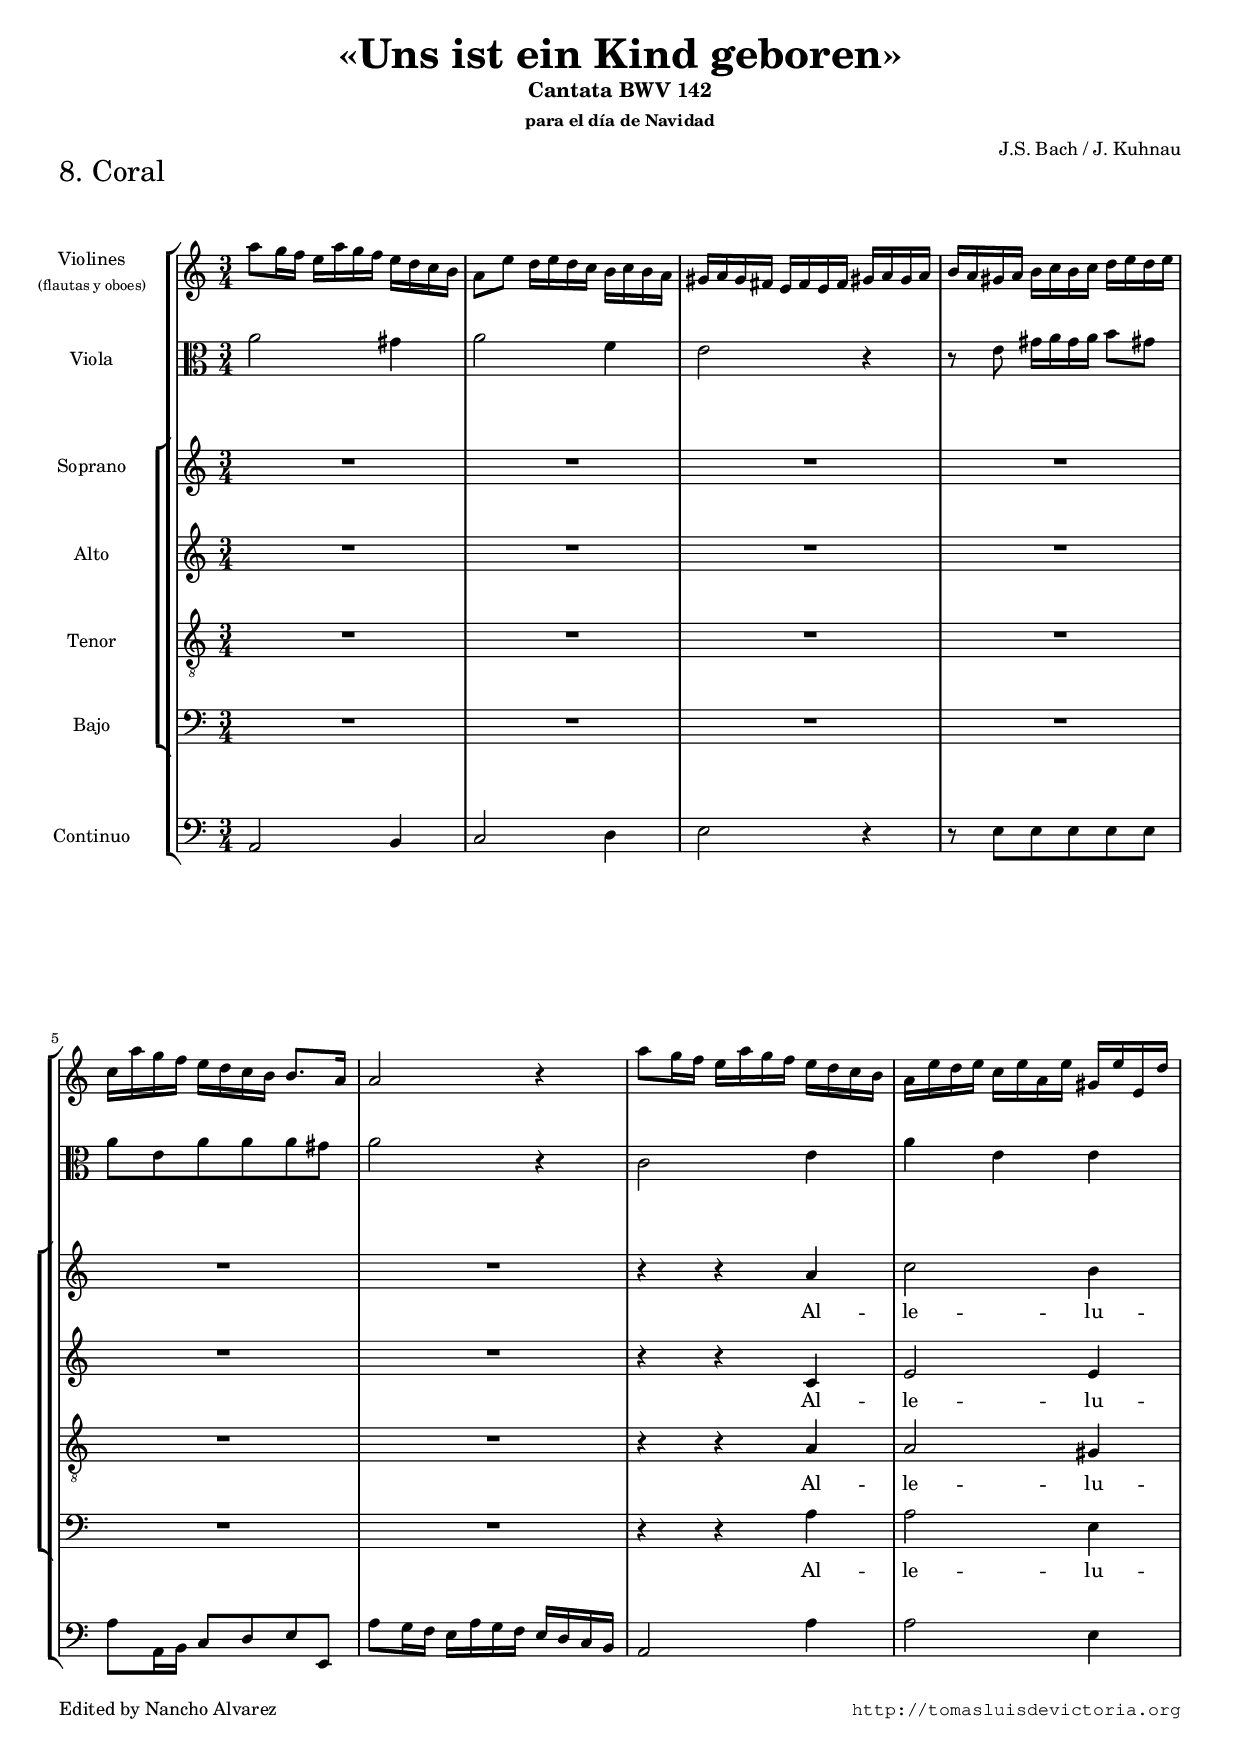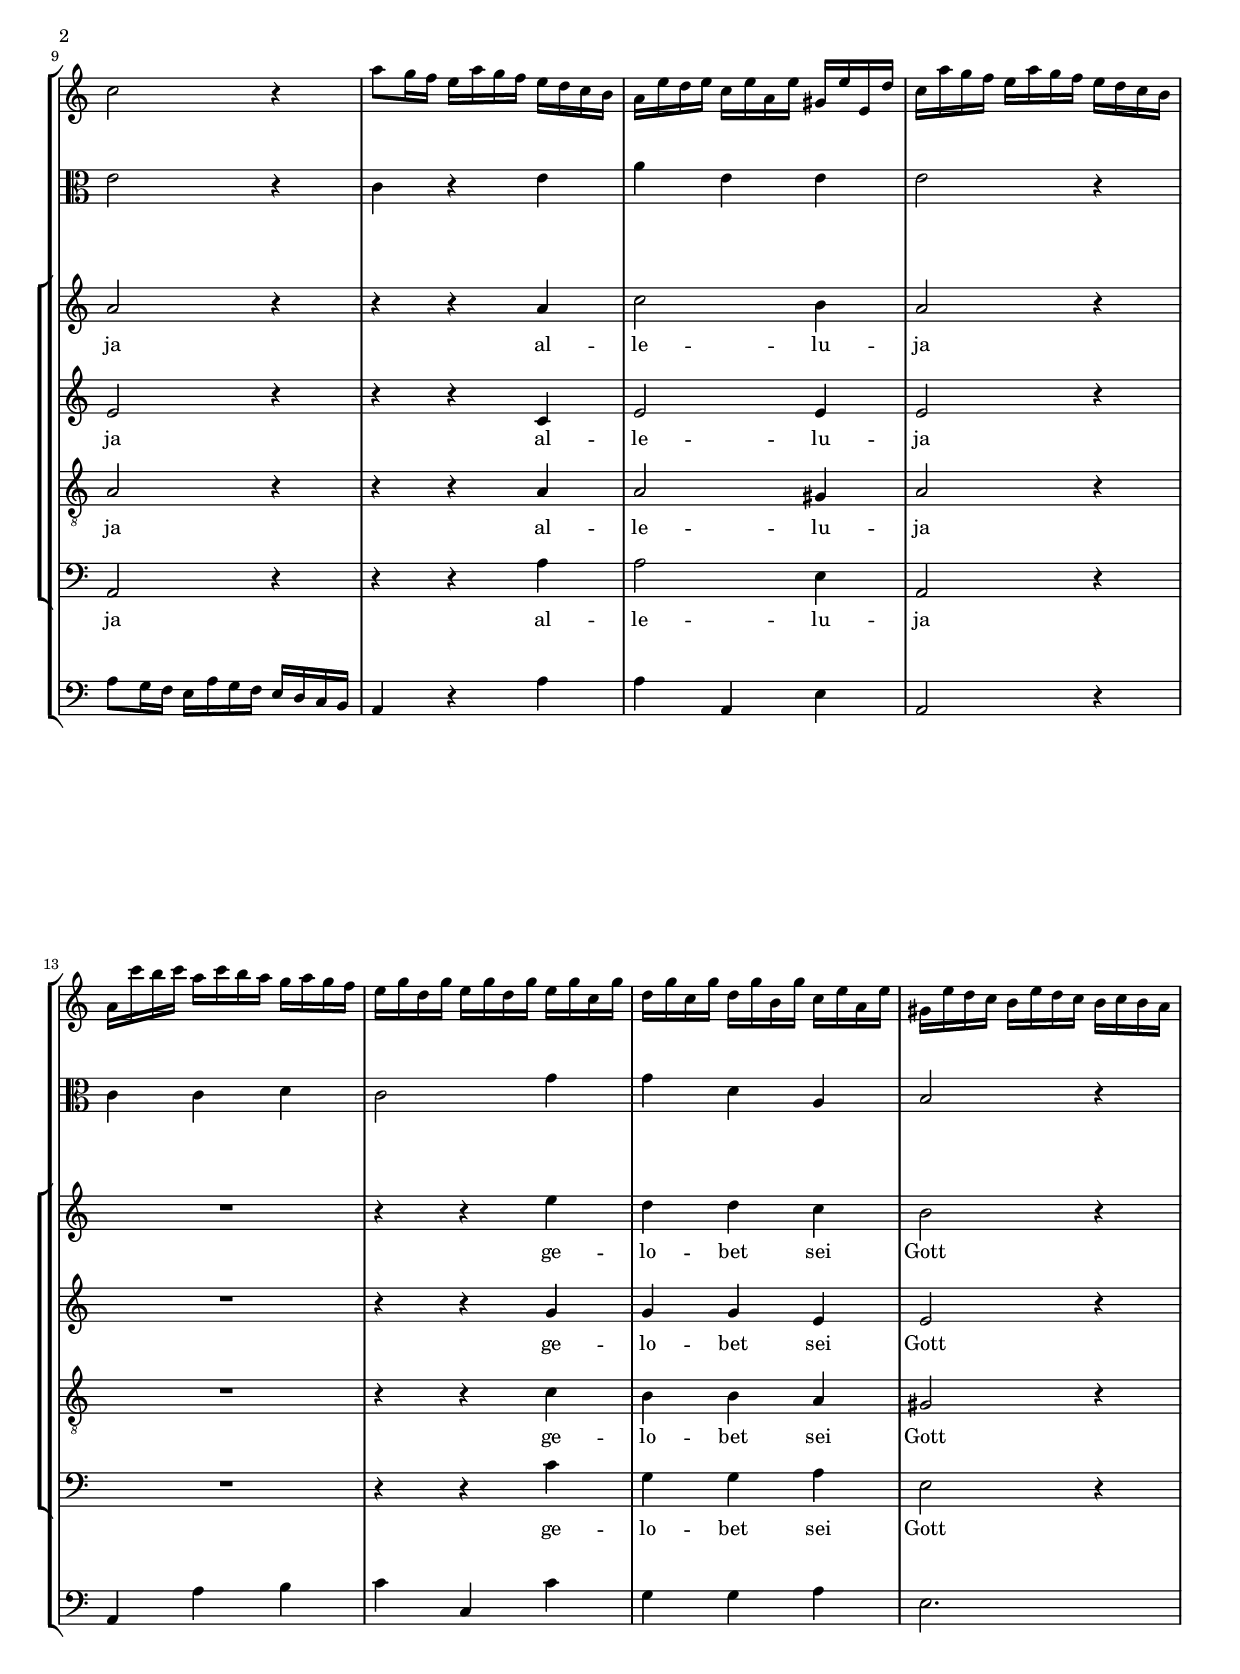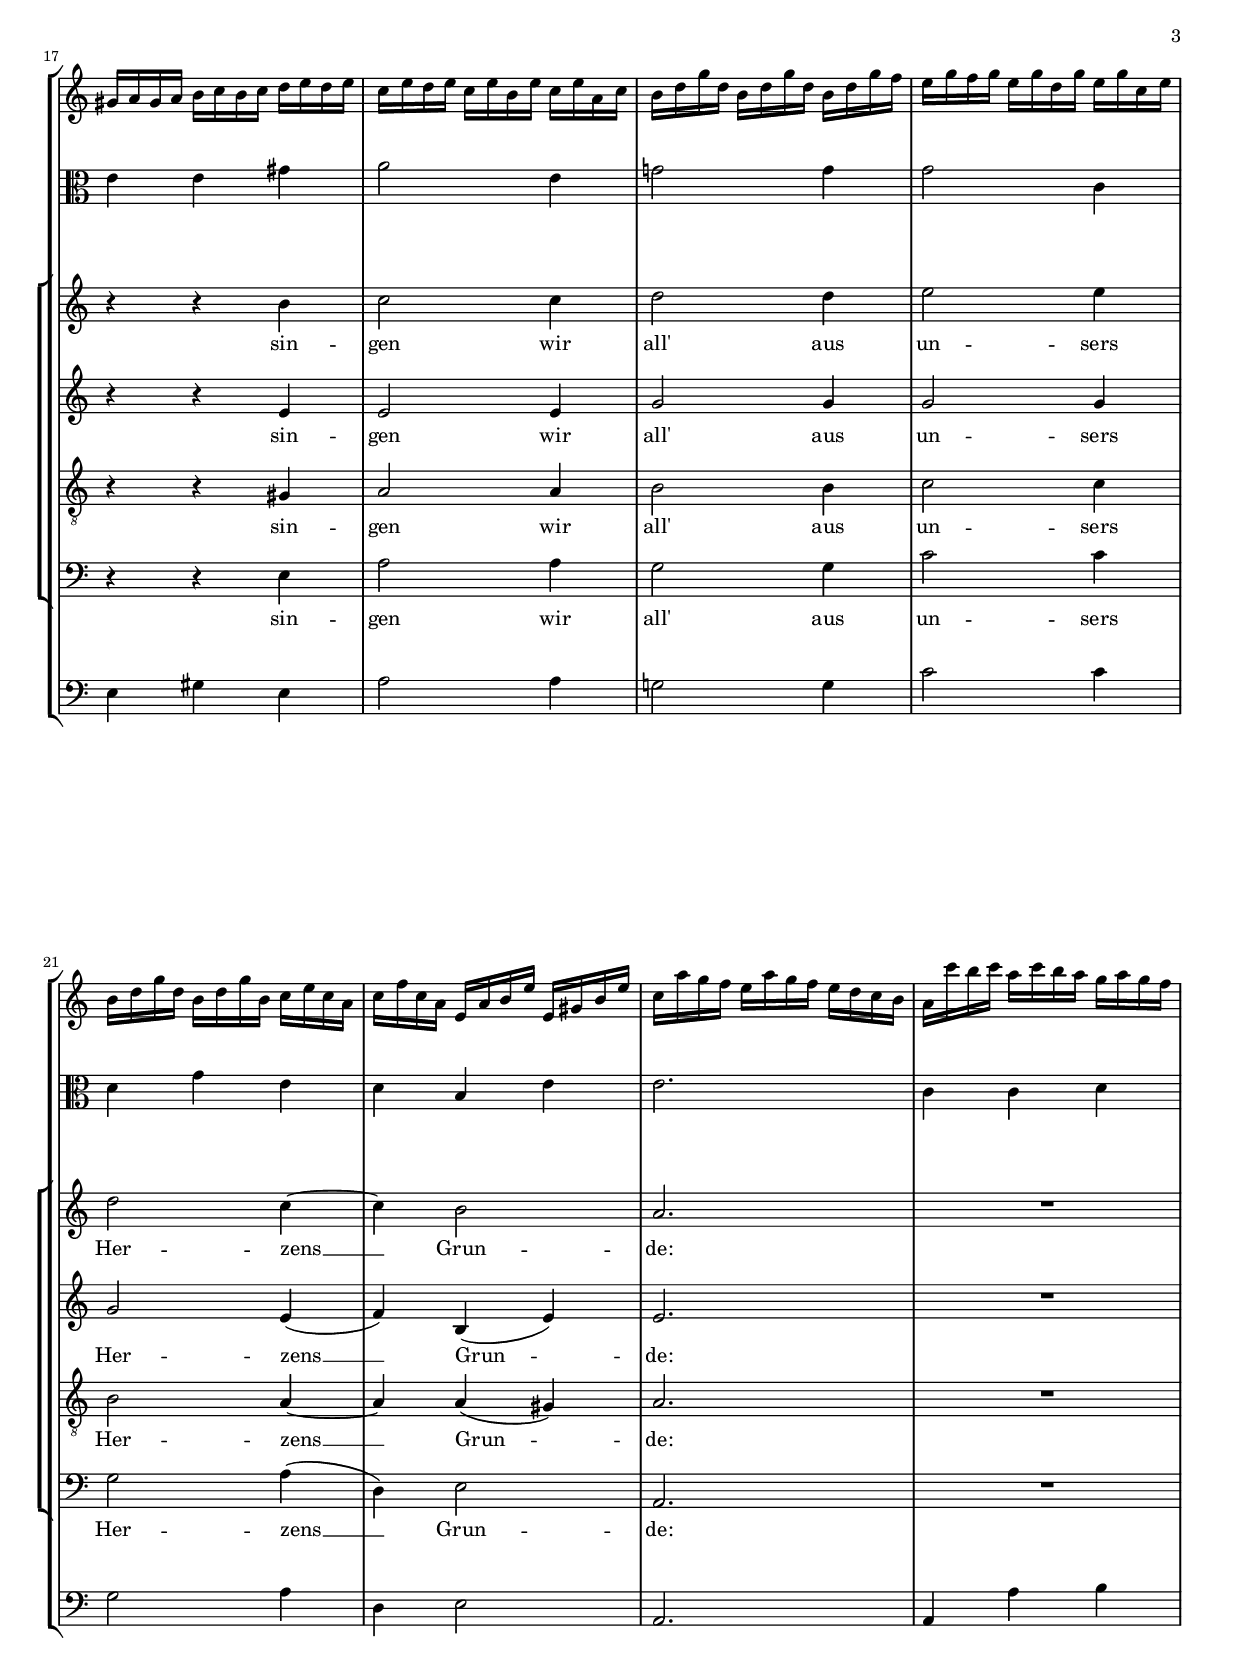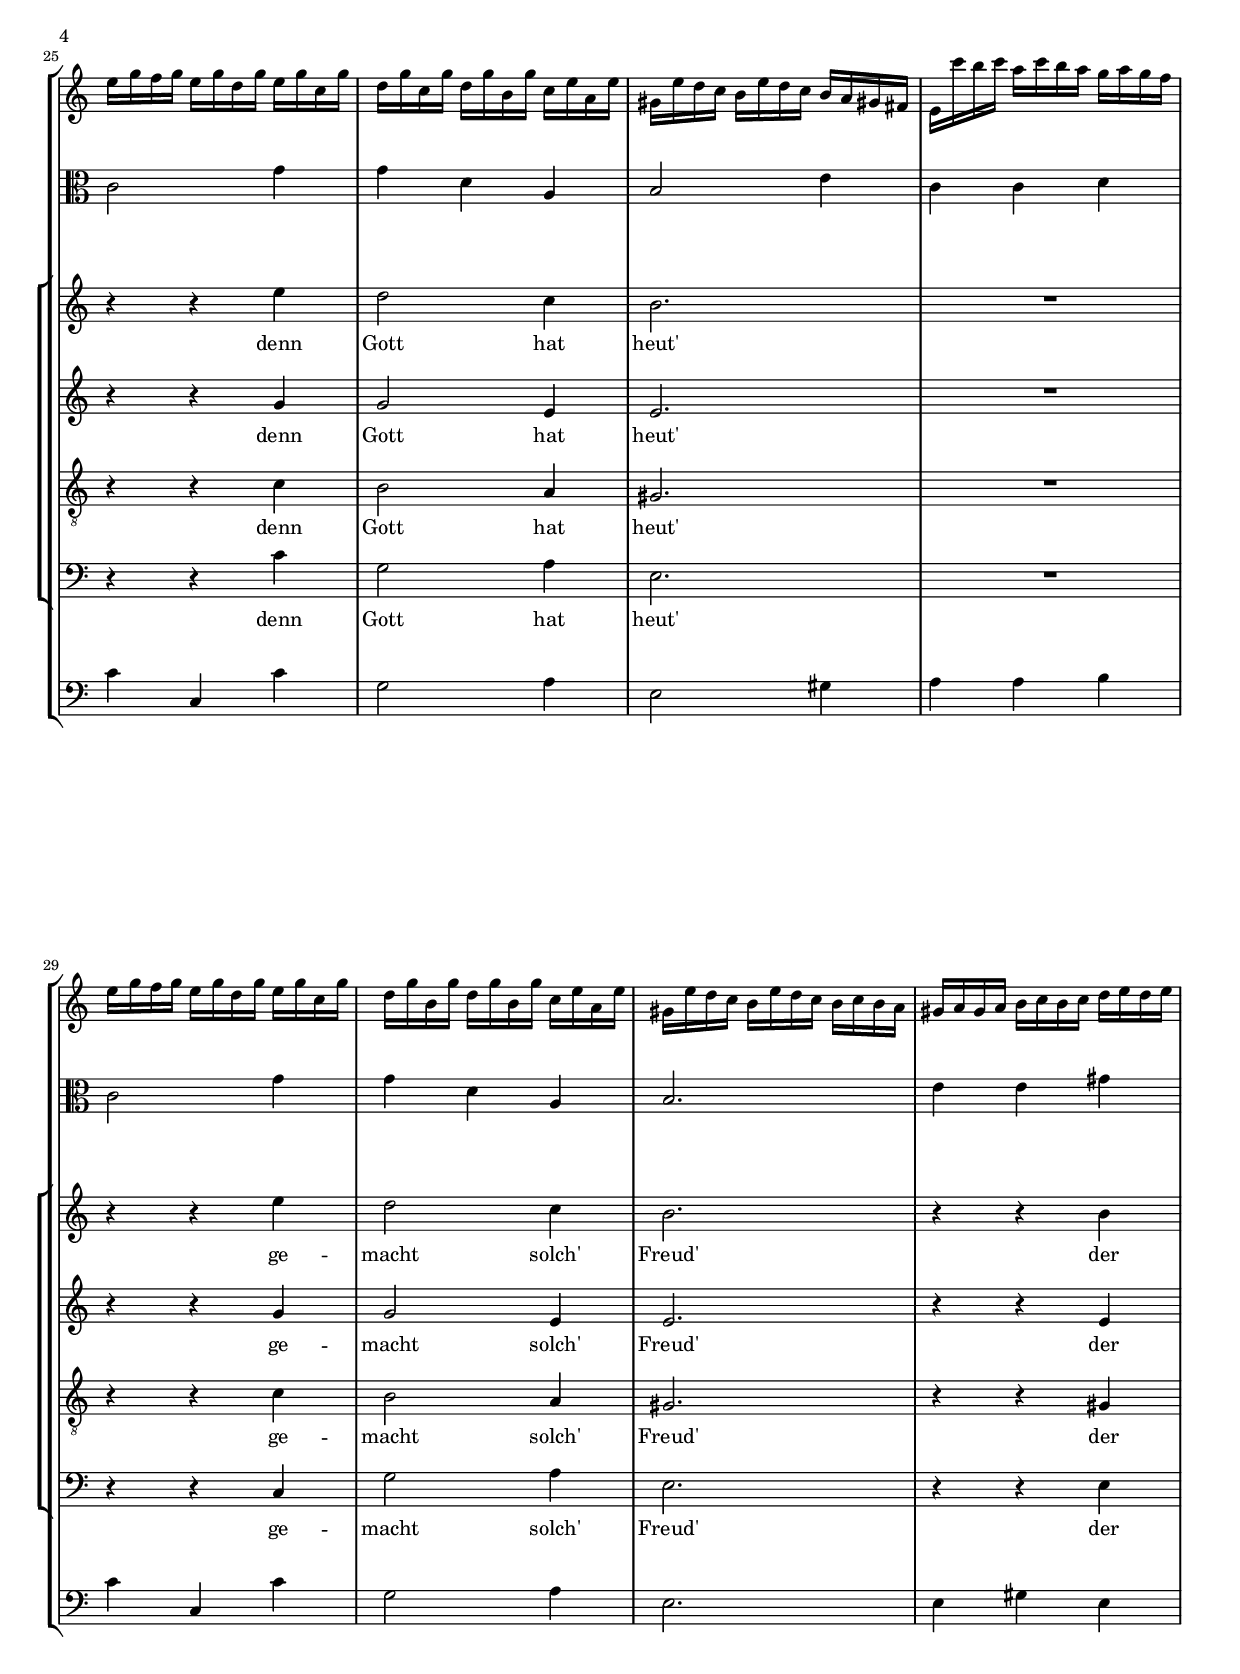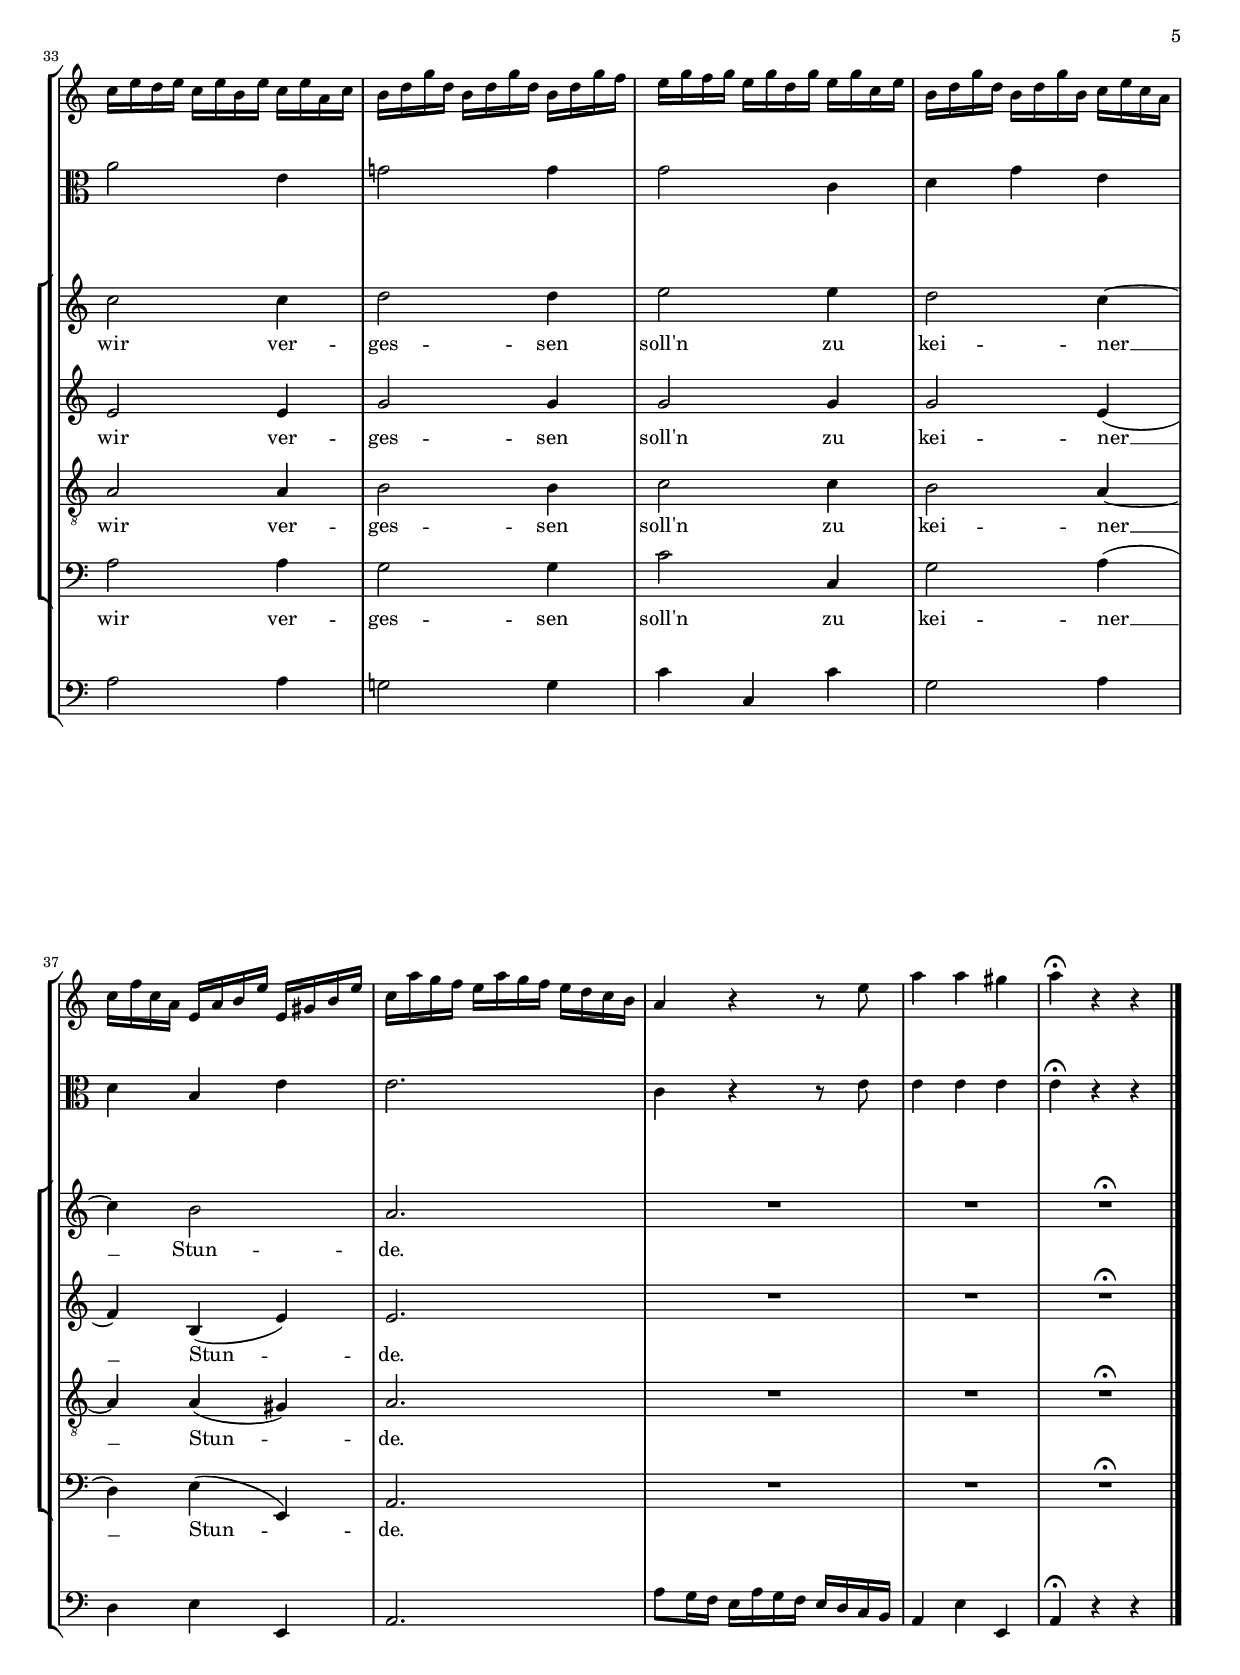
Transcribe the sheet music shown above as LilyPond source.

\version "2.11.34"

#(set-default-paper-size "a4")
#(set-global-staff-size 16)
#(ly:set-option 'point-and-click #f)
%nomobile

ss=\once \set suggestAccidentals = ##t


\header {
	subtitle=\markup{"Cantata BWV 142"}
        title=\markup{\bigger \bigger \bigger "«Uns ist ein Kind geboren»" }
        subsubtitle="para el día de Navidad"
        piece=\markup{\bigger \bigger \bigger \bigger "8. Coral"}
        composer="J.S. Bach / J. Kuhnau"
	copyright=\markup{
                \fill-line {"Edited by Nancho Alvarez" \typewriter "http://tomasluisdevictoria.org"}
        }
%       tagline=""

}

global={\key a \minor \time 3/4 \skip 1*3/4*41 \bar "|." }


cantus={
	R1*3/4*6
	r4 r a' |
	c''2 b'4 |
	a'2 r4 |
%10
	r r a' |
	c''2 b'4 |
	a'2 r4 |
	R1*3/4 |
	r4 r e'' |
%15
	d'' d'' c'' |
	b'2 r4 |
	r r b' |
	c''2 c''4 |
	d''2 d''4 |
%20
	e''2 e''4 |
	d''2 c''4 ~ |
	c'' b'2 |
	a'2. |
	R1*3/4 |
%25
	r4 r e'' |
	d''2 c''4 |
	b'2. |
	R1*3/4 |
	r4 r e'' |
%30
	d''2 c''4 |
	b'2. |
	r4 r b' |
	c''2 c''4 |
	d''2 d''4 |
%35
	e''2 e''4 |
	d''2 c''4 ~ |
	c'' b'2 |
	a'2.
	R1*3/4*2
	R2.^\markup{\musicglyph #"scripts.ufermata"} 
}

altus={
	R1*3/4*6
	r4 r c' |
	e'2 e'4 |
	e'2 r4 |
%10
	r r c' |
	e'2 e'4 |
	e'2 r4 |
	R1*3/4 |
	r4 r g' |
%15
	g' g' e' |
	e'2 r4 |
	r r e' |
	e'2 e'4 |
	g'2 g'4 |
%20
	g'2 g'4 |
	g'2 e'4( |
	f') b( e') |
	e'2. |
	R1*3/4 |
%25
	r4 r g' |
	g'2 e'4 |
	e'2. |
	R1*3/4 |
	r4 r g' |
%30
	g'2 e'4 |
	e'2. |
	r4 r e' |
	e'2 e'4 |
	g'2 g'4 |
%35
	g'2 g'4 |
	g'2 e'4( |
	f') b( e') |
	e'2.
	R1*3/4*2
	R2.^\markup{\musicglyph #"scripts.ufermata"}
}

tenor={
	R1*3/4*6
	r4 r a |
	a2 gis4 |
	a2 r4 |
%10
	r r a |
	a2 gis4 |
	a2 r4 |
	R1*3/4 |
	r4 r c' |
%15
	b b a |
	gis2 r4 |
	r r gis |
	a2 a4 |
	b2 b4 |
%20
	c'2 c'4 |
	b2 a4 ~ |
	a a( gis) |
	a2. |
	R1*3/4 |
%25
	r4 r c' |
	b2 a4 |
	gis2. |
	R1*3/4 |
	r4 r c' |
%30
	b2 a4 |
	gis2. |
	r4 r gis |
	a2 a4 |
	b2 b4 |
%35
	c'2 c'4 |
	b2 a4 ~ |
	a a( gis) |
	a2.
	R1*3/4*2
	R2.^\markup{\musicglyph #"scripts.ufermata"}
}

bassus={
	R1*3/4*6
	r4 r a |
	a2 e4 |
	a,2 r4 |
%10
	r r a |
	a2 e4 |
	a,2 r4 |
	R1*3/4 |
	r4 r c' |
%15
	g g a |
	e2 r4 |
	r r e |
	a2 a4 |
	g2 g4 |
%20
	c'2 c'4 |
	g2 a4( |
	d) e2 |
	a,2. |
	R1*3/4 |
%25
	r4 r c' |
	g2 a4 |
	e2. |
	R1*3/4 |
	r4 r c |
%30
	g2 a4 |
	e2. |
	r4 r e |
	a2 a4 |
	g2 g4 |
%35
	c'2 c4 |
	g2 a4( |
	d) e( e,) |
	a,2.
	R1*3/4*2
	R2.^\markup{\musicglyph #"scripts.ufermata"}
}


textocantus=\lyricmode{
Al -- le -- lu -- ja
al -- le -- lu -- ja
ge -- lo -- bet sei Gott
sin -- gen wir all' aus un -- sers Her -- zens __ Grun -- de:
denn Gott hat heut'
ge -- macht solch' Freud'
der wir ver -- ges -- sen
soll'n zu kei -- ner __ Stun -- de.
}

textoaltus=\lyricmode{
Al -- le -- lu -- ja
al -- le -- lu -- ja
ge -- lo -- bet sei Gott
sin -- gen wir all' aus un -- sers Her -- zens __ Grun -- de:
denn Gott hat heut'
ge -- macht solch' Freud'
der wir ver -- ges -- sen
soll'n zu kei -- ner __ Stun -- de.

}

textotenor=\lyricmode{
Al -- le -- lu -- ja
al -- le -- lu -- ja
ge -- lo -- bet sei Gott
sin -- gen wir all' aus un -- sers Her -- zens __ Grun -- de:
denn Gott hat heut'
ge -- macht solch' Freud'
der wir ver -- ges -- sen
soll'n zu kei -- ner __ Stun -- de.
}

textobassus=\lyricmode{
Al -- le -- lu -- ja
al -- le -- lu -- ja
ge -- lo -- bet sei Gott
sin -- gen wir all' aus un -- sers Her -- zens __ Grun -- de:
denn Gott hat heut'
ge -- macht solch' Freud'
der wir ver -- ges -- sen
soll'n zu kei -- ner __ Stun -- de.
}



violin={
	a''8 g''16 f'' e'' a'' g'' f'' e'' d'' c'' b' |
	a'8 e'' d''16 e'' d'' c'' b' c'' b' a' |
	gis' a' gis' fis' e' fis' e' fis' gis'! a' gis' a' |
	b' a' gis' a' b' c'' b' c'' d'' e'' d'' e'' |
%5
	c'' a'' g'' f'' e'' d'' c'' b' b'8. a'16 |
	a'2 r4 |
	a''8 g''16 f'' e'' a'' g'' f'' e'' d'' c'' b' |
	a' e'' d'' e'' c'' e'' a' e'' gis' e'' e' d'' |
	c''2 r4 |
%10
	a''8 g''16 f'' e'' a'' g'' f'' e'' d'' c'' b' |
	a' e'' d'' e'' c'' e'' a' e'' gis' e'' e' d'' |
	c'' a'' g'' f'' e'' a'' g'' f'' e'' d'' c'' b' |
	a' c''' b'' c''' a'' c''' b'' a'' g'' a'' g'' f'' |
	e'' g'' d'' g'' e'' g'' d'' g'' e'' g'' c'' g'' |
%15
	d'' g'' c'' g'' d'' g'' b' g'' c'' e'' a' e'' |
	gis' e'' d'' c'' b' e'' d'' c'' b' c'' b' a' |
	gis' a' gis' a' b' c'' b' c'' d'' e'' d'' e'' |
	c'' e'' d'' e'' c'' e'' b' e'' c'' e'' a' c'' |
	b' d'' g'' d'' b' d'' g'' d'' b' d'' g'' f'' |
%20
	e'' g'' f'' g'' e'' g'' d'' g'' e'' g'' c'' e'' |
	b' d'' g'' d'' b' d'' g'' b' c'' e'' c'' a' |
	c'' f'' c'' a' e' a' b' e'' e' gis' b' e'' |
	c'' a'' g'' f'' e'' a'' g'' f'' e'' d'' c'' b' |
	a' c''' b'' c''' a'' c''' b'' a'' g'' a'' g'' f'' |
%25
	e'' g'' f'' g'' e'' g'' d'' g'' e'' g'' c'' g'' |
	d'' g'' c'' g'' d'' g'' b' g'' c'' e'' a' e'' |
	gis' e'' d'' c'' b' e'' d'' c'' b' a' gis'! fis' |
	e' c''' b'' c''' a'' c''' b'' a'' g'' a'' g'' f'' |
	e'' g'' f'' g'' e'' g'' d'' g'' e'' g'' c'' g'' |
%30
	d'' g'' b' g'' d'' g'' b' g'' c'' e'' a' e'' |
	gis' e'' d'' c'' b' e'' d'' c'' b' c'' b' a' |
	gis' a' gis' a' b' c'' b' c'' d'' e'' d'' e'' |
	c'' e'' d'' e'' c'' e'' b' e'' c'' e'' a' c'' |
	b' d'' g'' d'' b' d'' g'' d'' b' d'' g'' f'' |
%35
	e'' g'' f'' g'' e'' g'' d'' g'' e'' g'' c'' e'' |
	b' d'' g'' d'' b' d'' g'' b' c'' e'' c'' a' |
	c'' f'' c'' a' e' a' b' e'' e' gis' b' e'' |
	c'' a'' g'' f'' e'' a'' g'' f'' e'' d'' c'' b' |
	a'4 r r8 e'' |
%40
	a''4 a'' gis'' |
	a''^\fermata r r 
}

viola={
	a'2 gis'4 |
	a'2 f'4 |
	e'2 r4 |
	r8 e' gis'16 a' gis' a' b'8 gis'! |
%5
	a' e' a' a' a' gis' |
	a'2 r4 |
	c'2 e'4 |
	a' e' e' |
	e'2 r4 |
%10
	c' r e' |
	a' e' e' |
	e'2 r4 |
	c' c' d' |
	c'2 g'4 |
%15
	g' d' a |
	b2 r4 |
	e' e' gis' |
	a'2 e'4 |
	g'!2 g'4 |
%20
	g'2 c'4 |
	d' g' e' |
	d' b e' |
	e'2. |
	c'4 c' d' |
%25
	c'2 g'4 |
	g' d' a |
	b2 e'4 |
	c' c' d' |
	c'2 g'4 |
%30
	g' d' a |
	b2. |
	e'4 e' gis' |
	a'2 e'4 |
	g'!2 g'4 |
%35
	g'2 c'4 |
	d' g' e' |
	d' b e' |
	e'2. |
	c'4 r r8 e' |
%40
	e'4 e' e' |
	e'^\fermata r r 
}

continuo={
	a,2 b,4 |
	c2 d4 |
	e2 r4 |
	r8 e e e e e |
%5
	a a,16 b, c8 d e e, |
	a g16 f e a g f e d c b, |
	a,2 a4 |
	a2 e4 |
	a8 g16 f e a g f e d c b, |
%10
	a,4 r a |
	a a, e |
	a,2 r4 |
	a, a b |
	c' c c' |
%15
	g g a |
	e2. |
	e4 gis e |
	a2 a4 |
	g!2 g4 |
%20
	c'2 c'4 |
	g2 a4 |
	d e2 |
	a,2. |
	a,4 a b |
%25
	c' c c' |
	g2 a4 |
	e2 gis4 |
	a a b |
	c' c c' |
%30
	g2 a4 |
	e2. |
	e4 gis e |
	a2 a4 |
	g!2 g4 |
%35
	c' c c' |
	g2 a4 |
	d e e, |
	a,2. |
	a8 g16 f e a g f e d c b, |
%40
	a,4 e e, |
	a,^\fermata r r 
}


\score {
\new StaffGroup<<
	
	\new Staff <<\global
	\new Voice="v6" {
		\set Staff.instrumentName=\markup{\center-align {"Violines " \smaller \smaller "(flautas y oboes) "}}
		\clef "treble" 
		\violin }
	>>
	
	
	\new Staff <<\global
	\new Voice="v7" {
		\set Staff.instrumentName="Viola "
		\clef "alto" 
		\viola }
	>>
	
	\new ChoirStaff<<

	\new Staff <<\global
	\new Voice="v1" {
		\set Staff.instrumentName="Soprano " 
		\clef "treble"
		\cantus }
	\new Lyrics \lyricsto "v1" {\textocantus }
	>>

	
	\new Staff << \global
	\new Voice="v2" {
		\set Staff.instrumentName="Alto "
		\clef "treble" 
		\altus}
	\new Lyrics \lyricsto "v2" {\textoaltus }
	>>

	
	\new Staff <<\global
	\new Voice="v3" {
		\set Staff.instrumentName="Tenor "
		\clef "G_8"
		\tenor }
	\new Lyrics \lyricsto "v3" {\textotenor }
	>>
	

	\new Staff <<\global
	\new Voice="v4" {
		\set Staff.instrumentName="Bajo "
		\clef "bass" 
		\bassus }
	\new Lyrics \lyricsto "v4" {\textobassus}
	>>
	
>>

	
	
	\new Staff <<\global
	\new Voice="v8" {
		\set Staff.instrumentName="Continuo "
		\clef "bass" 
		\continuo }
	>>
	
>>

\layout{ 
	%\context {\Lyrics \override VerticalAxisGroup #'minimum-Y-extent = #'(-0 . 0) }
	\context {\Score \override BarNumber #'padding = #2 }
	%\context {\Lyrics \override LyricText #'font-size = #2 }
	%\context {\Voice melismaBusyProperties = #'() }
	%\context { \RemoveEmptyStaffContext }
	\context {\Staff 
		%\consists Ambitus_engraver 
		\override VerticalAxisGroup #'minimum-Y-extent = #'(-1 . 6.0)
	}
}

%\midi {}

}


\paper{
	%system-count=10
	line-width=19.0\cm
	between-system-padding = 0
	ragged-last-bottom = ##f
	indent=2.0\cm
}
